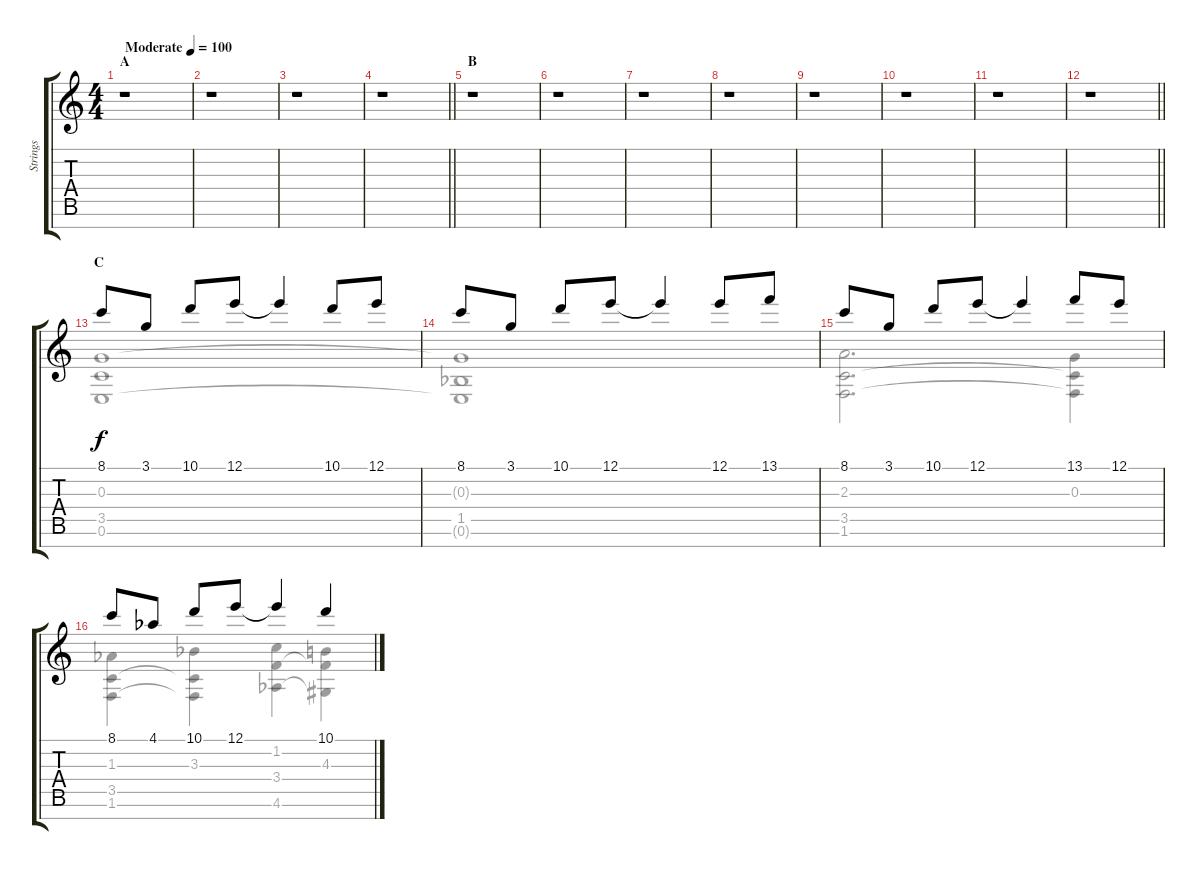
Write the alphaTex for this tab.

\track ("Strings" "Strings") {instrument stringensemble1}
\staff {score tabs}
\tuning (E5 B4 G4 D4 A3 E3 B2) {hide}
\voice
\ts (4 4)
\section ("" "A")
\tempo (100 "Moderate")
\clef g2
\ks c
r.1{dy f instrument stringensemble1} |
r.1 |
r.1 |
\barLineRight lightlight
r.1 |
\section ("" "B")
r.1 |
r.1 |
r.1 |
r.1 |
r.1 |
r.1 |
r.1 |
\barLineRight lightlight
r.1 |
\section ("" "C")
8.1.8 3.1.8 10.1.8 12.1.8 12.1{t}.4 10.1.8 12.1.8 |
8.1.8 3.1.8 10.1.8 12.1.8 12.1{t}.4 12.1.8 13.1.8 |
8.1.8 3.1.8 10.1.8 12.1.8 12.1{t}.4 13.1.8 12.1.8 |
8.1.8 4.1{acc b}.8 10.1.8 12.1.8 12.1{t}.4 10.1.4
\voice
\clef g2
\ottava regular
\simile none
\ks c
|
|
|
\barLineRight lightlight
|
|
|
|
|
|
|
|
\barLineRight lightlight
|
(0.3 3.5 0.6).1 |
(0.3{t} 1.5{acc b} 0.6{t}).1 |
(2.3 3.5 1.6).2{d} (0.3 3.5{t} 1.6{t}).4 |
(1.3{acc b} 3.5 1.6).4 (3.3{acc b} 3.5{t} 1.6{t}).4 (1.2 3.4 4.6{acc b}).4 (4.3 3.4{t} 4.6{t}).4
